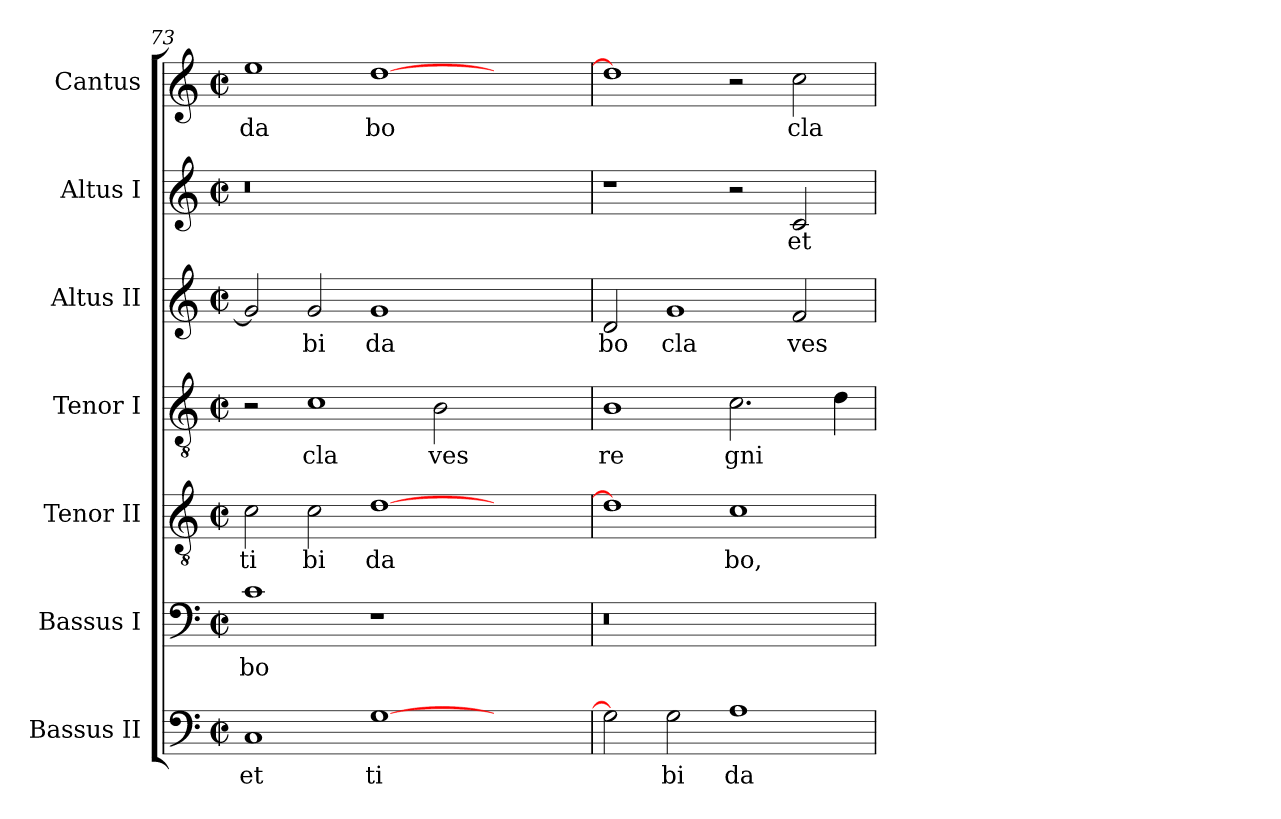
**kern	**text	**kern	**text	**kern	**text	**kern	**text	**kern	**text	**kern	**text	**kern	**text
*part7	*part7	*part6	*part6	*part5	*part5	*part4	*part4	*part3	*part3	*part2	*part2	*part1	*part1
*staff7	*staff7	*staff6	*staff6	*staff5	*staff5	*staff4	*staff4	*staff3	*staff3	*staff2	*staff2	*staff1	*staff1
*I"Bassus II	*	*I"Bassus I	*	*I"Tenor II	*	*I"Tenor I	*	*I"Altus II	*	*I"Altus I	*	*I"Cantus	*
*clefF4	*	*clefF4	*	*clefGv2	*	*clefGv2	*	*clefG2	*	*clefG2	*	*clefG2	*
*M2/2	*	*M2/2	*	*M2/2	*	*M2/2	*	*M2/2	*	*M2/2	*	*M2/2	*
*met(c|)	*	*met(c|)	*	*met(c|)	*	*met(c|)	*	*met(c|)	*	*met(c|)	*	*met(c|)	*
=73	=73	=73	=73	=73	=73	=73	=73	=73	=73	=73	=73	=73	=73
!	!LO:LY:b:cj	!	!LO:LY:b:cj	!	!LO:LY:b:cj	!	!	!	!	!	!	!	!LO:LY:b:cj
1C	et	1c	-bo	2c\	ti	2r	.	2g/]	.	0r	.	1ee	da
!	!	!	!	!	!LO:LY:b:cj	!	!LO:LY:b:cj	!	!LO:LY:b:cj	!	!	!	!
.	.	.	.	2c\	bi	1c	cla	2g/	bi	.	.	.	.
!	!LO:LY:b:cj	!LO:N:vis=1	!	!	!LO:LY:b:cj	!	!	!	!LO:LY:b:cj	!	!	!	!LO:LY:b:cj
[>1G	ti	0r	.	[>1d	da	.	.	1g	da	.	.	[>1dd	bo
!	!	!	!	!	!	!	!LO:LY:b:cj	!	!	!	!	!	!
.	.	.	.	.	.	2B\	ves	.	.	.	.	.	.
1ryy	.	.	.	1ryy	.	1ryy	.	1ryy	.	1ryy	.	1ryy	.
=74	=74	=74	=74	=74	=74	=74	=74	=74	=74	=74	=74	=74	=74
!	!	!	!	!	!	!	!LO:LY:b:cj	!	!LO:LY:b:cj	!	!	!	!
2G\]	.	0r	.	1d]	.	1B	re	2d/	bo	1r	.	1dd]	.
!	!LO:LY:b:cj	!	!	!	!	!	!	!	!LO:LY:b:cj	!	!	!	!
2G\	bi	.	.	.	.	.	.	1g	cla	.	.	.	.
!	!LO:LY:b:cj	!	!	!	!LO:LY:b:cj	!	!LO:LY:b	!	!	!	!	!	!
1A	da	.	.	1c	bo,	2.c\	gni	.	.	2r	.	2r	.
!	!	!	!	!	!	!	!	!	!LO:LY:b:cj	!	!LO:LY:b:cj	!	!LO:LY:b
.	.	.	.	.	.	.	.	2f/	ves	2c/	et	2cc\	cla
.	.	.	.	.	.	4d\	.	.	.	.	.	.	.
=	=	=	=	=	=	=	=	=	=	=	=	=	=
*-	*-	*-	*-	*-	*-	*-	*-	*-	*-	*-	*-	*-	*-
